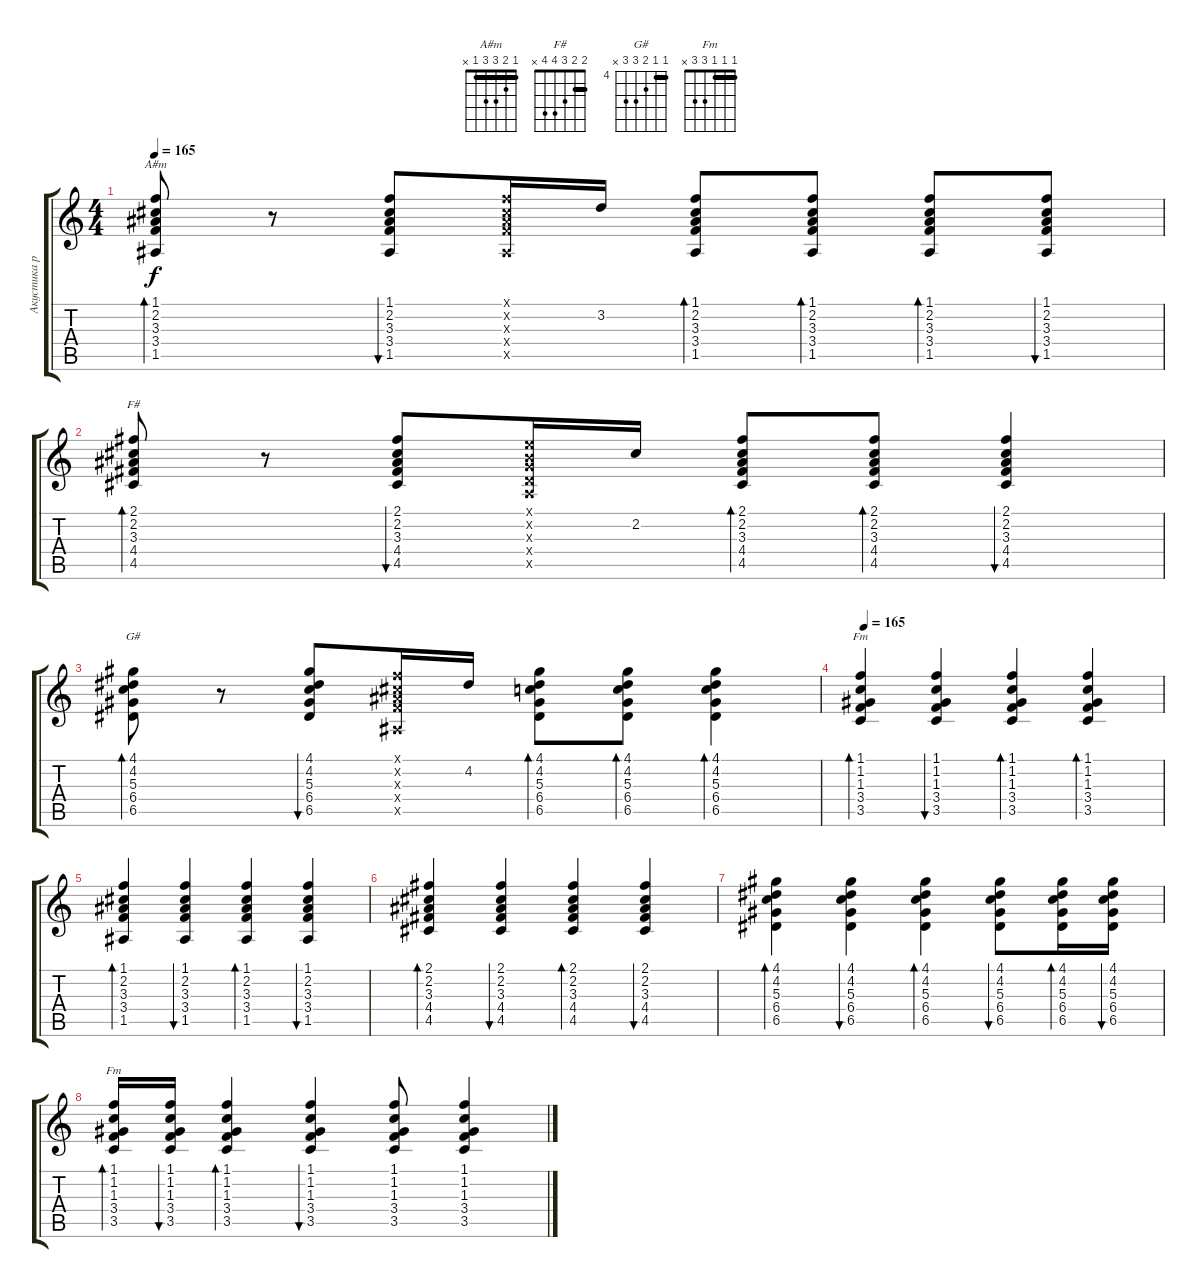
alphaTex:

\track ("Акустика ритм" "Акустика р") {instrument acousticguitarsteel}
\staff {score tabs}
\tuning (E4 B3 G3 D3 A2 E2) {hide}
\chord ("A#m" 1 2 3 3 1 x) {barre 1}
\chord ("F#" 2 2 3 4 4 x) {barre 2}
\chord ("G#" 4 4 5 6 6 x) {firstfret 4 barre 4}
\chord ("Fm" 1 1 1 3 3 1) {barre 1}
\chord ("Fm" 1 1 1 3 3 x) {barre 1}
\ts (4 4)
\tempo 165
\clef g2
\ks c
(1.1 2.2 3.3 3.4 1.5).8{bd 60 ch "A#m" dy f} r.8 (1.1 2.2 3.3 3.4 1.5).8{bu 60} (1.1{x} 2.2{x} 3.3{x} 3.4{x} 1.5{x}).16 3.2.16 (1.1 2.2 3.3 3.4 1.5).8{bd 60} (1.1 2.2 3.3 3.4 1.5).8{bd 60} (1.1 2.2 3.3 3.4 1.5).8{bd 60} (1.1 2.2 3.3 3.4 1.5).8{bu 60} |
(2.1 2.2 3.3 4.4 4.5).8{bd 60 ch "F#"} r.8 (2.1 2.2 3.3 4.4 4.5).8{bu 60} (0.1{x} 0.2{x} 0.3{x} 0.4{x} 0.5{x}).16 2.2.16 (2.1 2.2 3.3 4.4 4.5).8{bd 60} (2.1 2.2 3.3 4.4 4.5).8{bd 60} (2.1 2.2 3.3 4.4 4.5).4{bu 60} |
(4.1 4.2 5.3 6.4 6.5).8{bd 60 ch "G#"} r.8 (4.1 4.2 5.3 6.4 6.5).8{bu 60} (1.1{x} 2.2{x} 3.3{x} 3.4{x} 1.5{x}).16 4.2.16 (4.1 4.2 5.3 6.4 6.5).8{bd 60} (4.1 4.2 5.3 6.4 6.5).8{bd 60} (4.1 4.2 5.3 6.4 6.5).4{bd 60} |
\tempo 165
(1.1 1.2 1.3 3.4 3.5).4{bd 60 ch "Fm"} (1.1 1.2 1.3 3.4 3.5).4{bu 60} (1.1 1.2 1.3 3.4 3.5).4{bd 60} (1.1 1.2 1.3 3.4 3.5).4{bd 60} |
(1.1 2.2 3.3 3.4 1.5).4{bd 60} (1.1 2.2 3.3 3.4 1.5).4{bu 60} (1.1 2.2 3.3 3.4 1.5).4{bd 60} (1.1 2.2 3.3 3.4 1.5).4{bu 60} |
(2.1 2.2 3.3 4.4 4.5).4{bd 60} (2.1 2.2 3.3 4.4 4.5).4{bu 60} (2.1 2.2 3.3 4.4 4.5).4{bd 60} (2.1 2.2 3.3 4.4 4.5).4{bu 60} |
(4.1 4.2 5.3 6.4 6.5).4{bd 60} (4.1 4.2 5.3 6.4 6.5).4{bu 60} (4.1 4.2 5.3 6.4 6.5).4{bd 60} (4.1 4.2 5.3 6.4 6.5).8{bu 60} (4.1 4.2 5.3 6.4 6.5).16{bd 60} (4.1 4.2 5.3 6.4 6.5).16{bu 60} |
(1.1 1.2 1.3 3.4 3.5).16{bd 60 ch "Fm"} (1.1 1.2 1.3 3.4 3.5).16{bu 60} (1.1 1.2 1.3 3.4 3.5).4{bd 60} (1.1 1.2 1.3 3.4 3.5).4{bu 60} (1.1 1.2 1.3 3.4 3.5).8 (1.1 1.2 1.3 3.4 3.5).4
